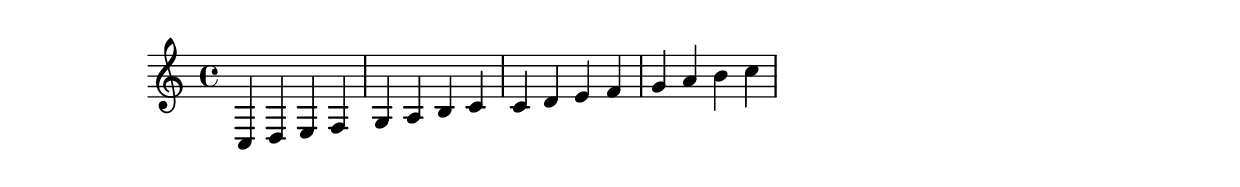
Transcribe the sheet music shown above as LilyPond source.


\relative {
  c4 d e f g a b c c4 d e f g a b c
}